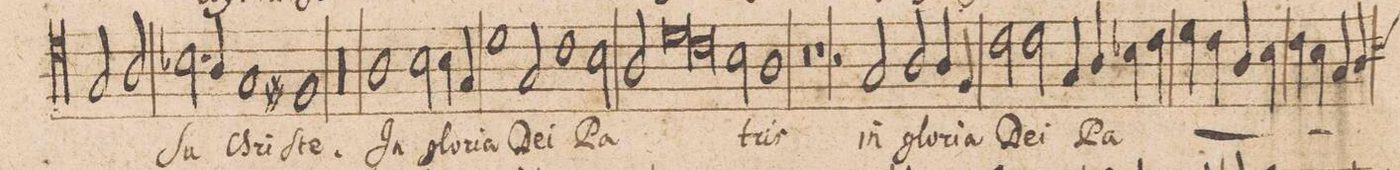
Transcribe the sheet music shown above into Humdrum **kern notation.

**kern	**text
*I"[TENOR.]	*
*clefC4	*
*k[]	*
*met(C|)	*
*M2/1	*
2G/	.
2A/	.
2.B-X\	-ſu
4A/	.
=101-	=101-
1G/	Chri-
1F#X/	-ſte.
=102-	=102-
00r	.
=103-	=103-
=104-	=104-
1A\	In
2B\	glo-
4B\	-ri-
4G/	-a
=105-	=105-
1d\	De-
2G/	-i
1c\	Pa-
=106-	=106-
2B\	.
2A/	.
*lig	*
1d\	.
=107-	=107-
1c\	.
*Xlig	*
2B\	.
=108-	=108-
1A\	-tris
0r	.
=109-	=109-
1r	.
=110-	=110-
2r	.
2G/	in
2A/	glo-
4A/	-ri-
4F/	-a
=111-	=111-
2c\	De-
2c\	-i
4G/	Pa-
4A/	.
4B-X\	.
4c\	.
=112-	=112-
4d\	.
4c\	.
4A/	.
4B\	.
4c\	.
4B\	.
4G/	.
*custos:B	*
4A/	.
=113-	=113-
*-	*-
